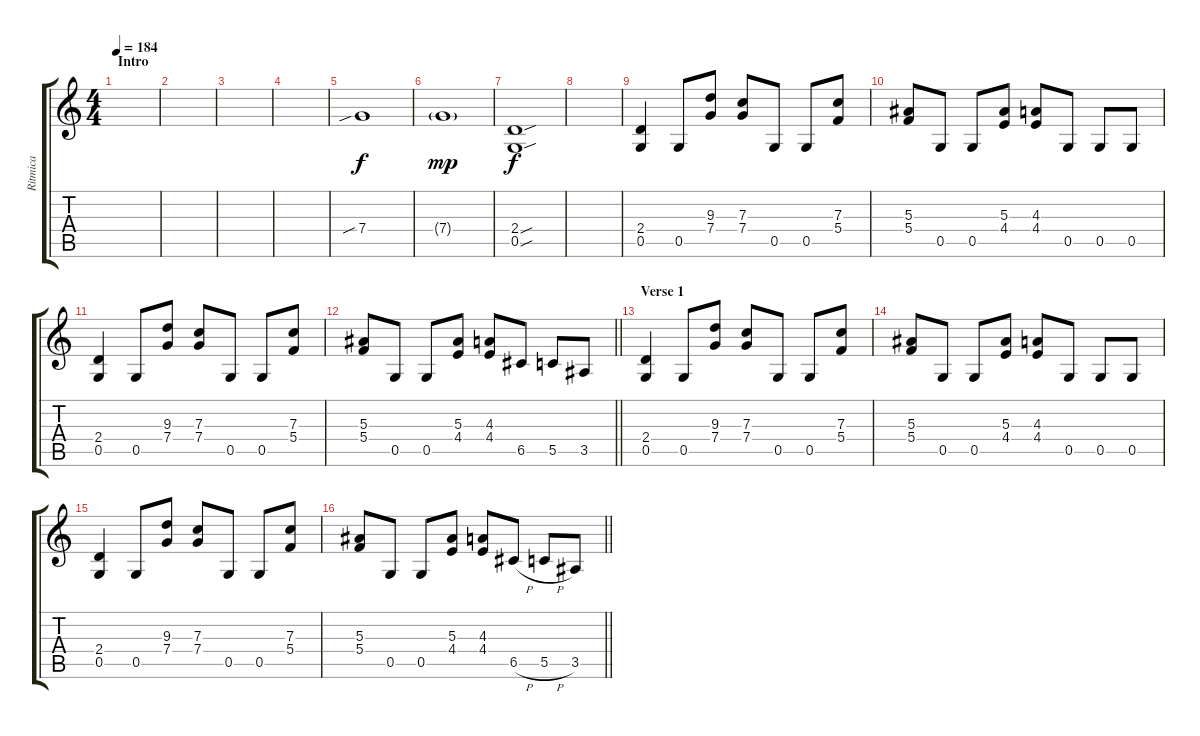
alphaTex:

\track ("Ritmica" "Ritmica") {instrument distortionguitar}
\staff {score tabs}
\tuning (D4 A3 F3 C3 G2 D2) {hide}
\ts (4 4)
\section ("" "Intro")
\tempo 184
\clef g2
\ks c
|
|
|
|
7.4{sib}.1 |
7.4{g}.1{dy mp} |
(2.4{sou} 0.5{sou}).1{dy f} |
|
(2.4 0.5).4 0.5.8 (9.3 7.4).8 (7.3 7.4).8 0.5.8 0.5.8 (7.3 5.4).8 |
(5.3 5.4).8 0.5.8 0.5.8 (5.3 4.4).8 (4.3 4.4).8 0.5.8 0.5.8 0.5.8 |
(2.4 0.5).4 0.5.8 (9.3 7.4).8 (7.3 7.4).8 0.5.8 0.5.8 (7.3 5.4).8 |
\barLineRight lightlight
(5.3 5.4).8 0.5.8 0.5.8 (5.3 4.4).8 (4.3 4.4).8 6.5.8 5.5.8 3.5.8 |
\section ("" "Verse 1")
(2.4 0.5).4 0.5.8 (9.3 7.4).8 (7.3 7.4).8 0.5.8 0.5.8 (7.3 5.4).8 |
(5.3 5.4).8 0.5.8 0.5.8 (5.3 4.4).8 (4.3 4.4).8 0.5.8 0.5.8 0.5.8 |
(2.4 0.5).4 0.5.8 (9.3 7.4).8 (7.3 7.4).8 0.5.8 0.5.8 (7.3 5.4).8 |
\barLineRight lightlight
(5.3 5.4).8 0.5.8 0.5.8 (5.3 4.4).8 (4.3 4.4).8 6.5{h}.8 5.5{h}.8 3.5{h}.8
